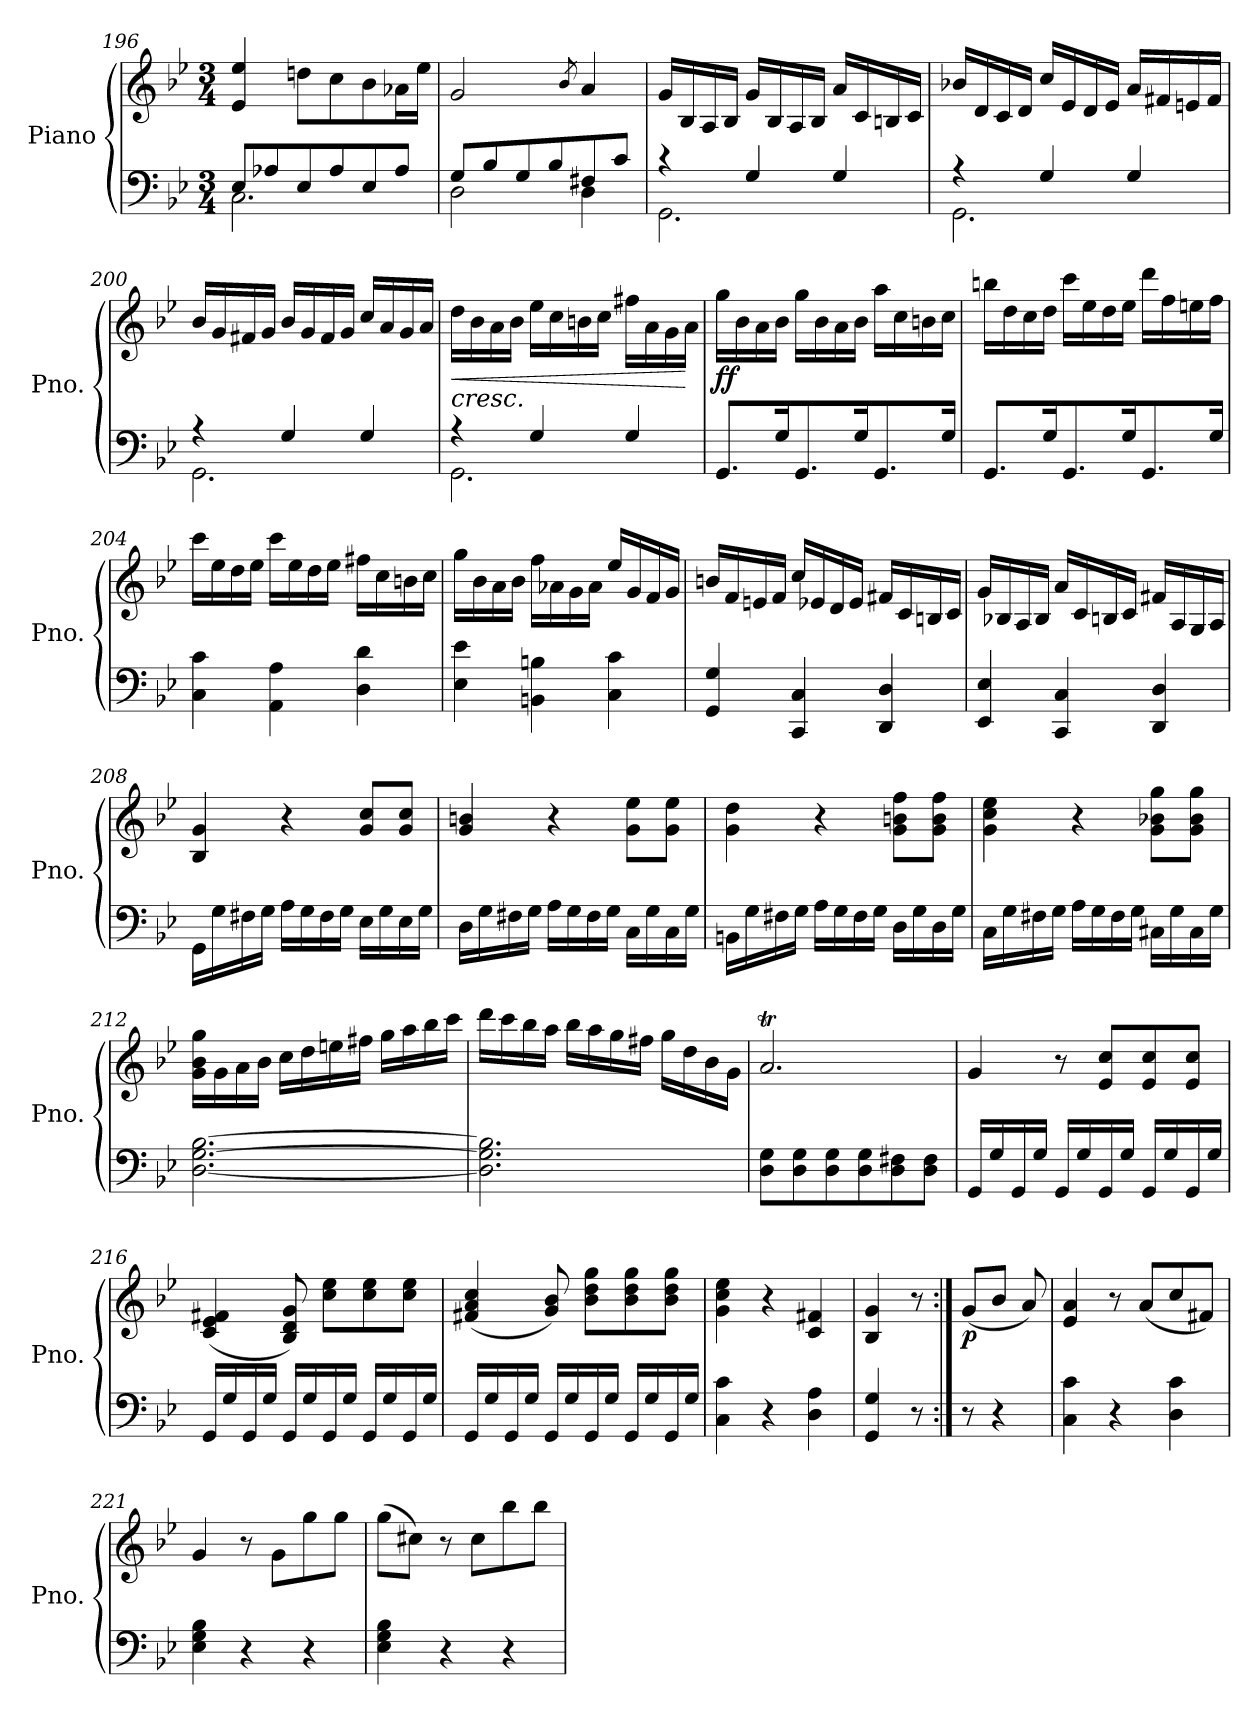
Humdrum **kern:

**kern	**kern	**dynam
*part1	*part1	*part1
*staff2	*staff1	*staff1/2
*I"Piano	*	*
*I'Pno.	*	*
*clefF4	*clefG2	*
*k[b-e-]	*k[b-e-]	*
*B-:	*B-:	*
*M3/4	*M3/4	*
=196	=196	=196
*^	*	*
8E-/L	2.C\	4e-/ 4ee-/	.
8A-X/	.	.	.
8E-/	.	8ddn\L	.
8A-/	.	8cc\	.
8E-/	.	8b-\	.
8A-/J	.	16a-X\L	.
.	.	16ee-\JJ	.
=197	=197	=197	=197
8G/L	2D\	2g/	.
8B-/	.	.	.
8G/	.	.	.
8B-/	.	.	.
.	.	8qb-/	.
8F#X/	4D\	4a/	.
8c/J	.	.	.
=198	=198	=198	=198
4r	2.GG\	16g/LL	.
.	.	16B-/	.
.	.	16A/	.
.	.	16B-/JJ	.
4G/	.	16g/LL	.
.	.	16B-/	.
.	.	16A/	.
.	.	16B-/JJ	.
4G/	.	16a/LL	.
.	.	16c/	.
.	.	16Bn/	.
.	.	16c/JJ	.
!!LO:LB:g=z
=199	=199	=199	=199
4r	2.GG\	16b-X/LL	.
.	.	16d/	.
.	.	16c/	.
.	.	16d/JJ	.
4G/	.	16cc/LL	.
.	.	16e-/	.
.	.	16d/	.
.	.	16e-/JJ	.
4G/	.	16a/LL	.
.	.	16f#X/	.
.	.	16en/	.
.	.	16f#/JJ	.
!!LO:LB:g=z
=200	=200	=200	=200
4r	2.GG\	16b-/LL	.
.	.	16g/	.
.	.	16f#X/	.
.	.	16g/JJ	.
4G/	.	16b-/LL	.
.	.	16g/	.
.	.	16f#/	.
.	.	16g/JJ	.
4G/	.	16cc/LL	.
.	.	16a/	.
.	.	16g/	.
.	.	16a/JJ	.
=201	=201	=201	=201
!	!	!LO:TX:b:i:t=cresc.	!
!	!	!	!LO:HP:b
4r	2.GG\	16dd\LL	<
.	.	16b-\	.
.	.	16a\	.
.	.	16b-\JJ	.
4G/	.	16ee-\LL	.
.	.	16cc\	.
.	.	16bn\	.
.	.	16cc\JJ	.
4G/	.	16ff#X\LL	.
.	.	16a\	.
.	.	16g\	.
.	.	16a\JJ	[
*v	*v	*	*
=202	=202	=202
!	!	!LO:DY:b
8.GG/L	16gg\LL	ff
.	16b-\	.
.	16a\	.
16G/K	16b-\JJ	.
8.GG/	16gg\LL	.
.	16b-\	.
.	16a\	.
16G/K	16b-\JJ	.
8.GG/	16aa\LL	.
.	16cc\	.
.	16bn\	.
16G/Jk	16cc\JJ	.
!!LO:LB:g=z
=203	=203	=203
8.GG/L	16bbn\LL	.
.	16dd\	.
.	16cc\	.
16G/K	16dd\JJ	.
8.GG/	16ccc\LL	.
.	16ee-\	.
.	16dd\	.
16G/K	16ee-\JJ	.
8.GG/	16ddd\LL	.
.	16ff\	.
.	16een\	.
16G/Jk	16ff\JJ	.
!!LO:LB:g=z
=204	=204	=204
4C\ 4c\	16ccc\LL	.
.	16ee-\	.
.	16dd\	.
.	16ee-\JJ	.
4AA\ 4A\	16ccc\LL	.
.	16ee-\	.
.	16dd\	.
.	16ee-\JJ	.
4D\ 4d\	16ff#X\LL	.
.	16cc\	.
.	16bn\	.
.	16cc\JJ	.
=205	=205	=205
4E-\ 4e-\	16gg\LL	.
.	16b-\	.
.	16a\	.
.	16b-\JJ	.
4BBn\ 4Bn\	16ff\LL	.
.	16a-X\	.
.	16g\	.
.	16a-\JJ	.
4C\ 4c\	16ee-/LL	.
.	16g/	.
.	16f/	.
.	16g/JJ	.
=206	=206	=206
4GG/ 4G/	16bn/LL	.
.	16f/	.
.	16en/	.
.	16f/JJ	.
4CC/ 4C/	16cc/LL	.
.	16e-X/	.
.	16d/	.
.	16e-/JJ	.
4DD/ 4D/	16f#X/LL	.
.	16c/	.
.	16Bn/	.
.	16c/JJ	.
!!LO:LB:g=z
=207	=207	=207
4EE-/ 4E-/	16g/LL	.
.	16B-X/	.
.	16A/	.
.	16B-/JJ	.
4CC/ 4C/	16a/LL	.
.	16c/	.
.	16Bn/	.
.	16c/JJ	.
4DD/ 4D/	16f#X/LL	.
.	16A/	.
.	16G/	.
.	16A/JJ	.
=208	=208	=208
16GG\LL	4B-/ 4g/	.
16G\	.	.
16F#X\	.	.
16G\JJ	.	.
16A\LL	4r	.
16G\	.	.
16F#\	.	.
16G\JJ	.	.
16E-\LL	8g/ 8cc/L	.
16G\	.	.
16E-\	8g/ 8cc/J	.
16G\JJ	.	.
=209	=209	=209
16D\LL	4g/ 4bn/	.
16G\	.	.
16F#X\	.	.
16G\JJ	.	.
16A\LL	4r	.
16G\	.	.
16F#\	.	.
16G\JJ	.	.
16C\LL	8g\ 8ee-\L	.
16G\	.	.
16C\	8g\ 8ee-\J	.
16G\JJ	.	.
!!LO:PB:g=z
=210	=210	=210
16BBn\LL	4g\ 4dd\	.
16G\	.	.
16F#X\	.	.
16G\JJ	.	.
16A\LL	4r	.
16G\	.	.
16F#\	.	.
16G\JJ	.	.
16D\LL	8g\ 8bn\ 8ff\L	.
16G\	.	.
16D\	8g\ 8b\ 8ff\J	.
16G\JJ	.	.
!!LO:LB:g=z
=211	=211	=211
16C\LL	4g\ 4cc\ 4ee-\	.
16G\	.	.
16F#X\	.	.
16G\JJ	.	.
16A\LL	4r	.
16G\	.	.
16F#\	.	.
16G\JJ	.	.
16C#X\LL	8g\ 8b-X\ 8gg\L	.
16G\	.	.
16C#\	8g\ 8b-\ 8gg\J	.
16G\JJ	.	.
=212	=212	=212
[2.D\ [2.G\ [2.B-\	16g\ 16b-\ 16gg\LL	.
.	16g\	.
.	16a\	.
.	16b-\JJ	.
.	16cc\LL	.
.	16dd\	.
.	16een\	.
.	16ff#X\JJ	.
.	16gg\LL	.
.	16aa\	.
.	16bb-\	.
.	16ccc\JJ	.
=213	=213	=213
2.D\] 2.G\] 2.B-\]	16ddd\LL	.
.	16ccc\	.
.	16bb-\	.
.	16aa\JJ	.
.	16bb-\LL	.
.	16aa\	.
.	16gg\	.
.	16ff#X\JJ	.
.	16gg\LL	.
.	16dd\	.
.	16b-\	.
.	16g\JJ	.
!!LO:LB:g=z
=214	=214	=214
8D\ 8G\L	2.at/	.
8D\ 8G\	.	.
8D\ 8G\	.	.
8D\ 8G\	.	.
8D\ 8F#X\	.	.
8D\ 8F#\J	.	.
!!LO:LB:g=z
=215	=215	=215
16GG/LL	4g/	.
16G/	.	.
16GG/	.	.
16G/JJ	.	.
16GG/LL	8r	.
16G/	.	.
16GG/	8e-/ 8cc/L	.
16G/JJ	.	.
16GG/LL	8e-/ 8cc/	.
16G/	.	.
16GG/	8e-/ 8cc/J	.
16G/JJ	.	.
=216	=216	=216
16GG/LL	(4c/ 4e-/ 4f#X/	.
16G/	.	.
16GG/	.	.
16G/JJ	.	.
16GG/LL	8B-/ 8d/ 8g/)	.
16G/	.	.
16GG/	8cc\ 8ee-\L	.
16G/JJ	.	.
16GG/LL	8cc\ 8ee-\	.
16G/	.	.
16GG/	8cc\ 8ee-\J	.
16G/JJ	.	.
=217	=217	=217
16GG/LL	(4f#X/ 4a/ 4cc/	.
16G/	.	.
16GG/	.	.
16G/JJ	.	.
16GG/LL	8g/ 8b-/)	.
16G/	.	.
16GG/	8b-\ 8dd\ 8gg\L	.
16G/JJ	.	.
16GG/LL	8b-\ 8dd\ 8gg\	.
16G/	.	.
16GG/	8b-\ 8dd\ 8gg\J	.
16G/JJ	.	.
=218	=218	=218
4C\ 4c\	4g\ 4cc\ 4ee-\	.
4r	4r	.
4D\ 4A\	4c/ 4f#X/	.
=219	=219	=219
4GG/ 4G/	4B-/ 4g/	.
8r	8r	.
!!LO:LB:g=z
=219X2:|!	=219X2:|!	=219X2:|!
!	!	!LO:DY:b
8r	(8g/L	p
4r	8b-/J	.
.	8a/)	.
=220	=220	=220
4C\ 4c\	4e-/ 4a/	.
4r	8r	.
.	(8a/L	.
4D\ 4c\	8cc/	.
.	8f#X/J)	.
=221	=221	=221
4E-\ 4G\ 4B-\	4g/	.
4r	8r	.
.	8g\L	.
4r	8gg\	.
.	8gg\J	.
=222	=222	=222
4E-\ 4G\ 4B-\	(8gg\L	.
.	8cc#X\J)	.
4r	8r	.
.	8cc#\L	.
4r	8bb-\	.
.	8bb-\J	.
=	=	=
*-	*-	*-
